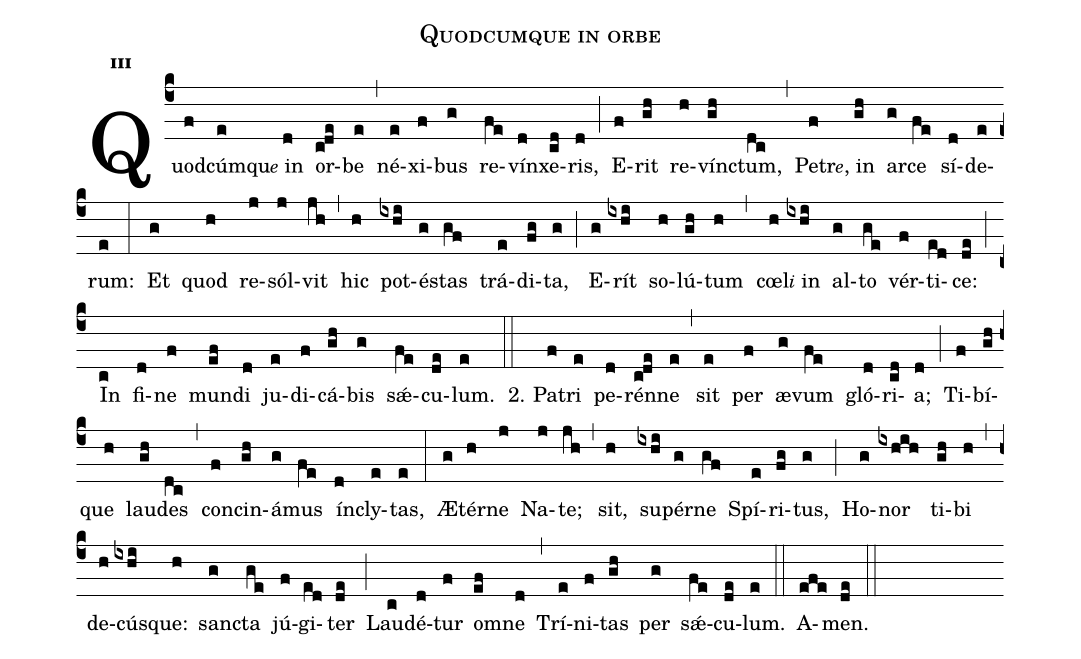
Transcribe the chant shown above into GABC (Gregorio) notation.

name:Quodcumque in orbe;
office-part:hy;
mode:3;
%%
initial-style: 1;
name: Quodcumque in orbe;
mode:4;
office-part: Hymnus;
annotation: Hymn.;
annotation: iv;
nabc-lines:1;
%%
(c4) Quod(f)cúm(e)qu<e>e</e> in(d) or(cde)be(e) (,) né(e)xi(f)bus(g) re(fe)vín(d)xe(cd)ris,(d) (;)
E(f)rit(gh) re(h)vín(gh)ctum,(dc) (,) Pe(f)tr<e>e</e>, in(gh) ar(g)ce(fe) sí(d)de(e)rum:(e) (:)
Et(g) quod(h) re(j)sól(j)vit(jh) (,) hic(h) pot(ixhi)és(g)tas(gf) trá(e)di(fg)ta,(g) (;)
E(g)rít(ixhi) so(h)lú(gh)tum(h) (,) cœ(h)l<e>i</e> in(ixhi) al(g)to(ge) vér(f)ti(ed)ce:(de) (;)
In(c) fi(d)ne(f) mun(ef)di(d) ju(e)di(f)cá(gh)bis(g) sǽ(fe)cu(de)lum.(e) (::)

2. Pa(f)tri(e) pe(d)rén(cde)ne(e) (,) sit(e) per(f) æ(g)vum(fe) gló(d)ri(cd)a;(d) (;)
Ti(f)bí(gh)que(h) lau(gh)des(dc) (,) con(f)cin(gh)á(g)mus(fe) ín(d)cly(e)tas,(e) (:)
Æ(g)tér(h)ne(j) Na(j)te;(jh) (,) sit,(h) su(ixhi)pér(g)ne(gf) Spí(e)ri(fg)tus,(g) (;)
Ho(g)nor(ixhih) ti(gh)bi(h) (,) de(h)cús(ixhi)que:(h) sanc(g)ta(ge) jú(f)gi(ed)ter(de) (;)
Lau(c)dé(d)tur(f) o(ef)mne(d) (,) Trí(e)ni(f)tas(gh) per(g) sǽ(fe)cu(de)lum.(e) (::)

A(efe)men.(de) (::)
